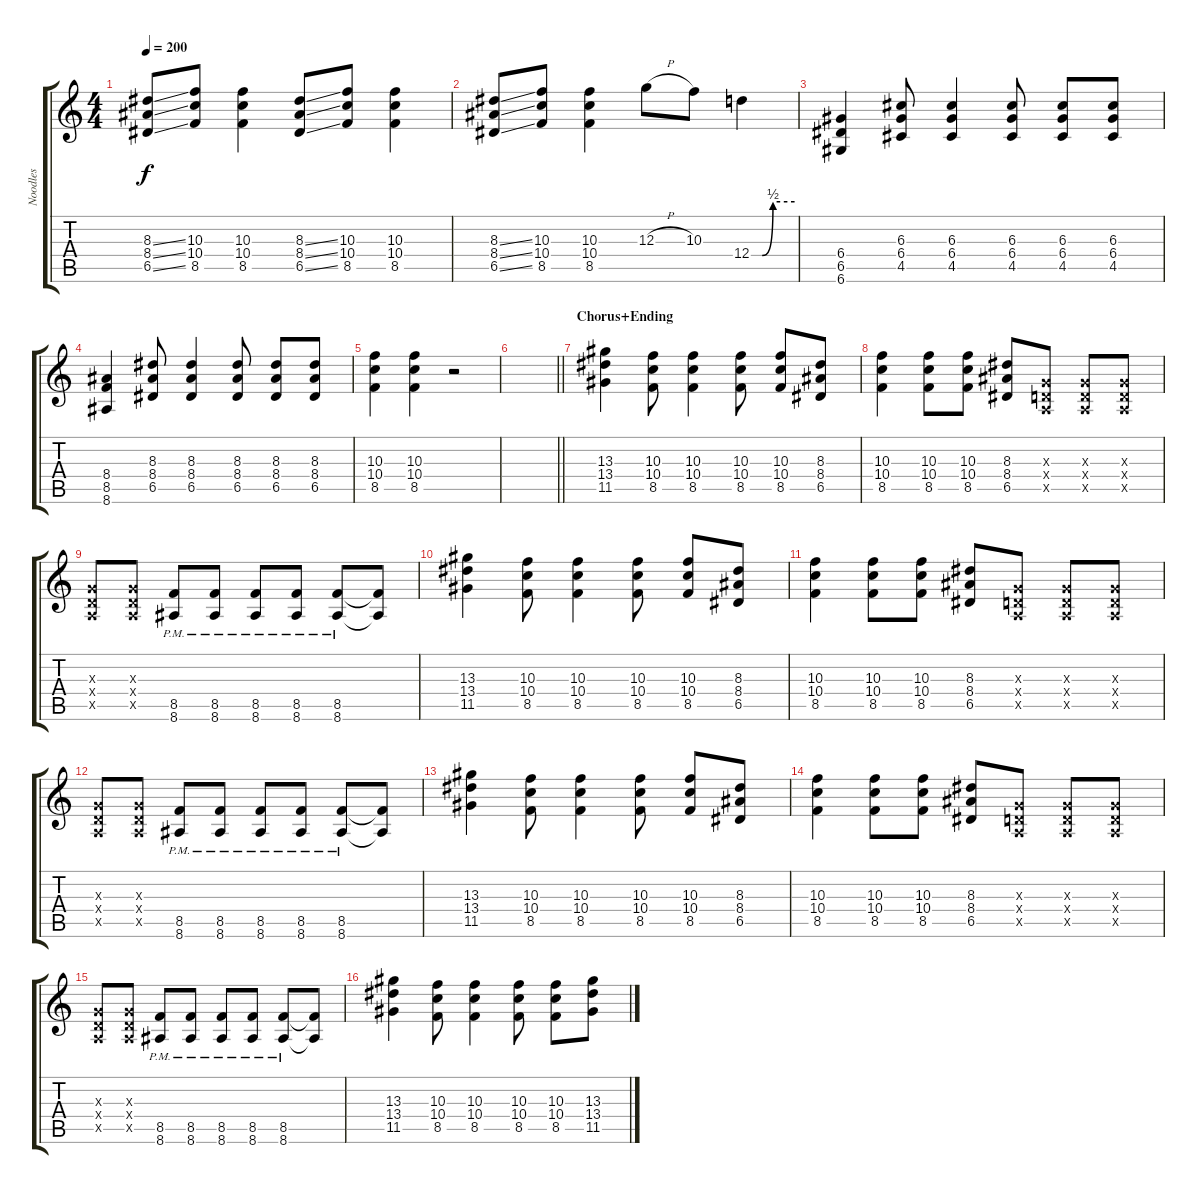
\track ("Noodles" "Noodles") {instrument overdrivenguitar}
\staff {score tabs}
\tuning (E4 B3 G3 D3 A2 D2) {hide}
\ts (4 4)
\tempo 200
\clef g2
\ks c
(8.3{ss} 8.4{ss} 6.5{ss}).8{dy f} (10.3 10.4 8.5).8 (10.3 10.4 8.5).4 (8.3{ss} 8.4{ss} 6.5{ss}).8 (10.3 10.4 8.5).8 (10.3 10.4 8.5).4 |
(8.3{ss} 8.4{ss} 6.5{ss}).8 (10.3 10.4 8.5).8 (10.3 10.4 8.5).4 12.3{h}.8 10.3.8 12.4{be (custom 0 0 15 0 30 2 60 2)}.4 |
(6.4 6.5 6.6).4 (6.3 6.4 4.5).8 (6.3 6.4 4.5).4 (6.3 6.4 4.5).8 (6.3 6.4 4.5).8 (6.3 6.4 4.5).8 |
(8.4 8.5 8.6).4 (8.3 8.4 6.5).8 (8.3 8.4 6.5).4 (8.3 8.4 6.5).8 (8.3 8.4 6.5).8 (8.3 8.4 6.5).8 |
(10.3 10.4 8.5).4 (10.3 10.4 8.5).4 r.2 |
\barLineRight lightlight
|
\section ("" "Chorus+Ending")
(13.3 13.4 11.5).4 (10.3 10.4 8.5).8 (10.3 10.4 8.5).4 (10.3 10.4 8.5).8 (10.3 10.4 8.5).8 (8.3 8.4 6.5).8 |
(10.3 10.4 8.5).4 (10.3 10.4 8.5).8 (10.3 10.4 8.5).8 (8.3 8.4 6.5).8 (0.3{x} 0.4{x} 0.5{x}).8 (0.3{x} 0.4{x} 0.5{x}).8 (0.3{x} 0.4{x} 0.5{x}).8 |
(0.3{x} 0.4{x} 0.5{x}).8 (0.3{x} 0.4{x} 0.5{x}).8 (8.5{pm} 8.6{pm}).8 (8.5{pm} 8.6{pm}).8 (8.5{pm} 8.6{pm}).8 (8.5{pm} 8.6{pm}).8 (8.5{pm} 8.6{pm}).8 (8.5{t} 8.6{t}).8 |
(13.3 13.4 11.5).4 (10.3 10.4 8.5).8 (10.3 10.4 8.5).4 (10.3 10.4 8.5).8 (10.3 10.4 8.5).8 (8.3 8.4 6.5).8 |
(10.3 10.4 8.5).4 (10.3 10.4 8.5).8 (10.3 10.4 8.5).8 (8.3 8.4 6.5).8 (0.3{x} 0.4{x} 0.5{x}).8 (0.3{x} 0.4{x} 0.5{x}).8 (0.3{x} 0.4{x} 0.5{x}).8 |
(0.3{x} 0.4{x} 0.5{x}).8 (0.3{x} 0.4{x} 0.5{x}).8 (8.5{pm} 8.6{pm}).8 (8.5{pm} 8.6{pm}).8 (8.5{pm} 8.6{pm}).8 (8.5{pm} 8.6{pm}).8 (8.5{pm} 8.6{pm}).8 (8.5{t} 8.6{t}).8 |
(13.3 13.4 11.5).4 (10.3 10.4 8.5).8 (10.3 10.4 8.5).4 (10.3 10.4 8.5).8 (10.3 10.4 8.5).8 (8.3 8.4 6.5).8 |
(10.3 10.4 8.5).4 (10.3 10.4 8.5).8 (10.3 10.4 8.5).8 (8.3 8.4 6.5).8 (0.3{x} 0.4{x} 0.5{x}).8 (0.3{x} 0.4{x} 0.5{x}).8 (0.3{x} 0.4{x} 0.5{x}).8 |
(0.3{x} 0.4{x} 0.5{x}).8 (0.3{x} 0.4{x} 0.5{x}).8 (8.5{pm} 8.6{pm}).8 (8.5{pm} 8.6{pm}).8 (8.5{pm} 8.6{pm}).8 (8.5{pm} 8.6{pm}).8 (8.5{pm} 8.6{pm}).8 (8.5{t} 8.6{t}).8 |
(13.3 13.4 11.5).4 (10.3 10.4 8.5).8 (10.3 10.4 8.5).4 (10.3 10.4 8.5).8 (10.3 10.4 8.5).8 (13.3 13.4 11.5).8
